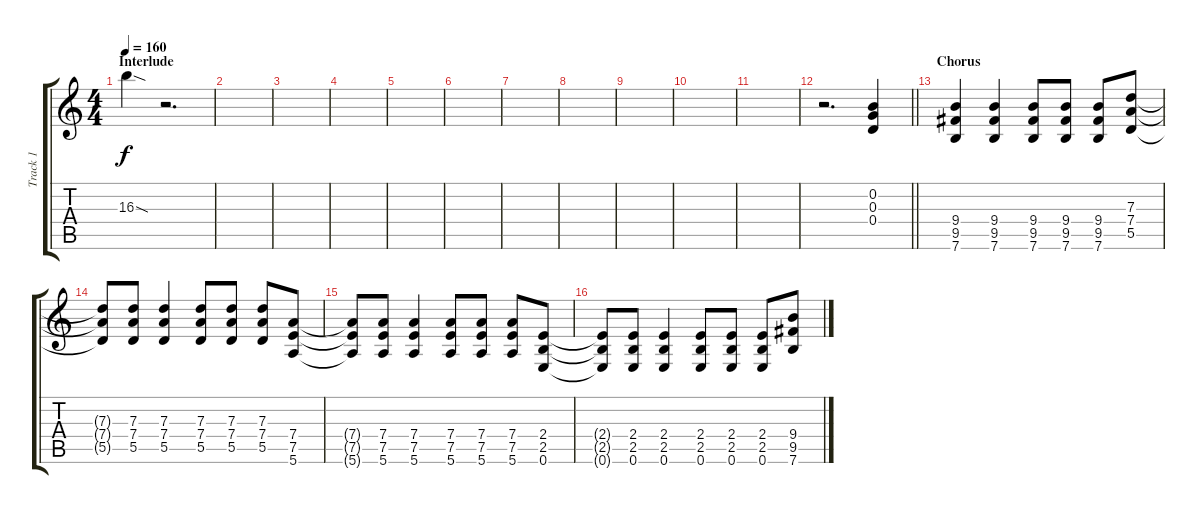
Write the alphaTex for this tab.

\track ("Track 1" "Track 1") {instrument overdrivenguitar}
\staff {score tabs}
\tuning (E4 B3 G3 D3 A2 E2) {hide}
\ts (4 4)
\section ("" "Interlude")
\tempo 160
\clef g2
\ks c
16.3{sod}.4{dy f} r.2{d} |
|
|
|
|
|
|
|
|
|
|
\barLineRight lightlight
r.2{d} (0.2 0.3 0.4).4 |
\section ("" "Chorus")
(9.4 9.5 7.6).4 (9.4 9.5 7.6).4 (9.4 9.5 7.6).8 (9.4 9.5 7.6).8 (9.4 9.5 7.6).8 (7.3 7.4 5.5).8 |
(7.3{t} 7.4{t} 5.5{t}).8 (7.3 7.4 5.5).8 (7.3 7.4 5.5).4 (7.3 7.4 5.5).8 (7.3 7.4 5.5).8 (7.3 7.4 5.5).8 (7.4 7.5 5.6).8 |
(7.4{t} 7.5{t} 5.6{t}).8 (7.4 7.5 5.6).8 (7.4 7.5 5.6).4 (7.4 7.5 5.6).8 (7.4 7.5 5.6).8 (7.4 7.5 5.6).8 (2.4 2.5 0.6).8 |
(2.4{t} 2.5{t} 0.6{t}).8 (2.4 2.5 0.6).8 (2.4 2.5 0.6).4 (2.4 2.5 0.6).8 (2.4 2.5 0.6).8 (2.4 2.5 0.6).8 (9.4 9.5 7.6).8
